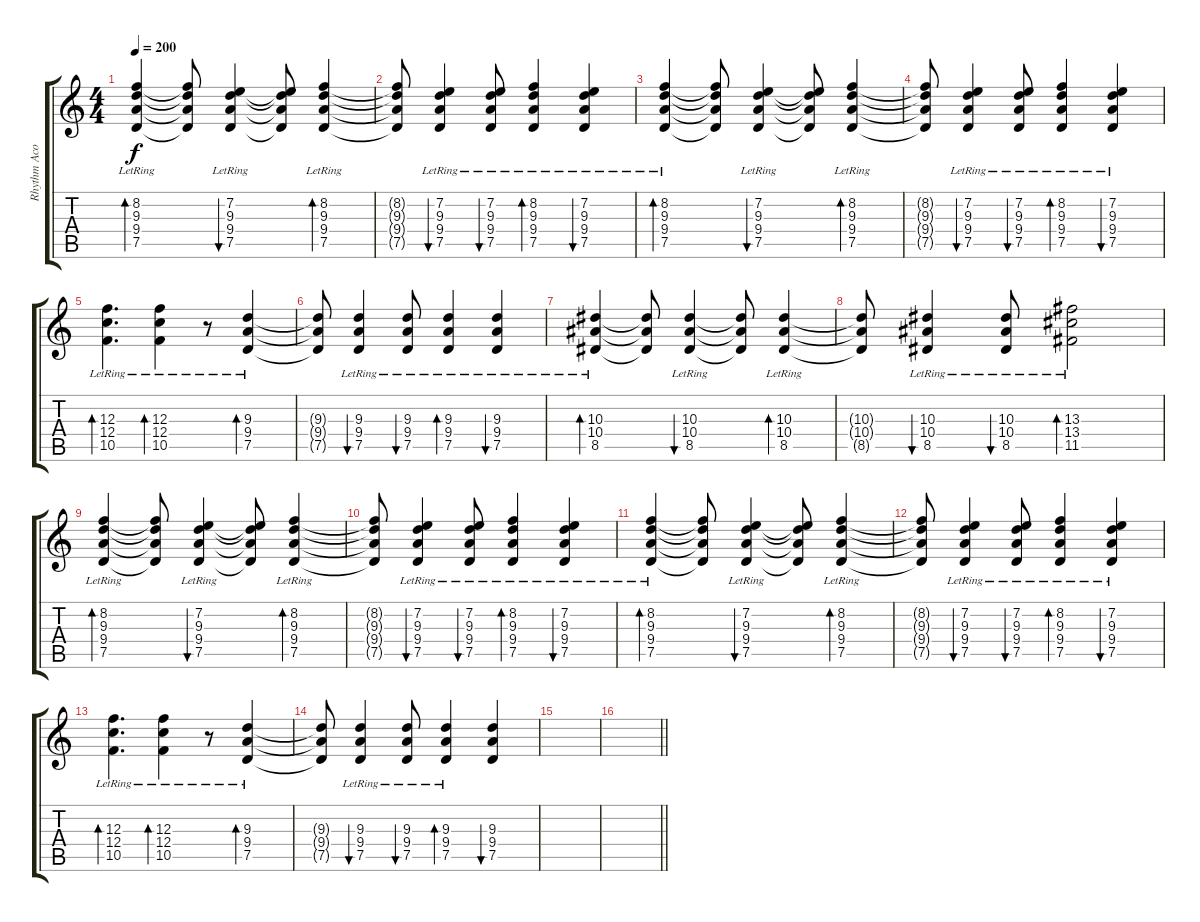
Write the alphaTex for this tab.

\track ("Rhythm Acoustic 1" "Rhythm Aco") {instrument acousticguitarsteel}
\staff {score tabs}
\tuning (D4 A3 F3 C3 G2 D2) {hide}
\ts (4 4)
\tempo 200
\clef g2
\ks c
(8.2{lr} 9.3{lr} 9.4{lr} 7.5{lr}).4{bd 60 dy f} (8.2{t} 9.3{t} 9.4{t} 7.5{t}).8 (7.2{lr} 9.3{lr} 9.4{lr} 7.5{lr}).4{bu 60} (7.2{t} 9.3{t} 9.4{t} 7.5{t}).8 (8.2{lr} 9.3{lr} 9.4{lr} 7.5{lr}).4{bd 60} |
(8.2{t} 9.3{t} 9.4{t} 7.5{t}).8 (7.2{lr} 9.3{lr} 9.4{lr} 7.5{lr}).4{bu 60} (7.2{lr} 9.3{lr} 9.4{lr} 7.5{lr}).8{bu 60} (8.2{lr} 9.3{lr} 9.4{lr} 7.5{lr}).4{bd 60} (7.2{lr} 9.3{lr} 9.4{lr} 7.5{lr}).4{bu 60} |
(8.2{lr} 9.3{lr} 9.4{lr} 7.5{lr}).4{bd 60} (8.2{t} 9.3{t} 9.4{t} 7.5{t}).8 (7.2{lr} 9.3{lr} 9.4{lr} 7.5{lr}).4{bu 60} (7.2{t} 9.3{t} 9.4{t} 7.5{t}).8 (8.2{lr} 9.3{lr} 9.4{lr} 7.5{lr}).4{bd 60} |
(8.2{t} 9.3{t} 9.4{t} 7.5{t}).8 (7.2{lr} 9.3{lr} 9.4{lr} 7.5{lr}).4{bu 60} (7.2{lr} 9.3{lr} 9.4{lr} 7.5{lr}).8{bu 60} (8.2{lr} 9.3{lr} 9.4{lr} 7.5{lr}).4{bd 60} (7.2{lr} 9.3{lr} 9.4{lr} 7.5{lr}).4{bu 60} |
(12.3{lr} 12.4{lr} 10.5{lr}).4{d bd 60} (12.3{lr} 12.4{lr} 10.5{lr}).4{bd 60} r.8 (9.3{lr} 9.4{lr} 7.5{lr}).4{bd 60} |
(9.3{t} 9.4{t} 7.5{t}).8 (9.3{lr} 9.4{lr} 7.5{lr}).4{bu 60} (9.3{lr} 9.4{lr} 7.5{lr}).8{bu 60} (9.3{lr} 9.4{lr} 7.5{lr}).4{bd 60} (9.3{lr} 9.4{lr} 7.5{lr}).4{bu 60} |
(10.3{lr} 10.4{lr} 8.5{lr}).4{bd 60} (10.3{t} 10.4{t} 8.5{t}).8 (10.3{lr} 10.4{lr} 8.5{lr}).4{bu 60} (10.3{t} 10.4{t} 8.5{t}).8 (10.3{lr} 10.4{lr} 8.5{lr}).4{bd 60} |
(10.3{t} 10.4{t} 8.5{t}).8 (10.3{lr} 10.4{lr} 8.5{lr}).4{bu 60} (10.3{lr} 10.4{lr} 8.5{lr}).8{bu 60} (13.3{lr} 13.4{lr} 11.5{lr}).2{bd 60} |
(8.2{lr} 9.3{lr} 9.4{lr} 7.5{lr}).4{bd 60} (8.2{t} 9.3{t} 9.4{t} 7.5{t}).8 (7.2{lr} 9.3{lr} 9.4{lr} 7.5{lr}).4{bu 60} (7.2{t} 9.3{t} 9.4{t} 7.5{t}).8 (8.2{lr} 9.3{lr} 9.4{lr} 7.5{lr}).4{bd 60} |
(8.2{t} 9.3{t} 9.4{t} 7.5{t}).8 (7.2{lr} 9.3{lr} 9.4{lr} 7.5{lr}).4{bu 60} (7.2{lr} 9.3{lr} 9.4{lr} 7.5{lr}).8{bu 60} (8.2{lr} 9.3{lr} 9.4{lr} 7.5{lr}).4{bd 60} (7.2{lr} 9.3{lr} 9.4{lr} 7.5{lr}).4{bu 60} |
(8.2{lr} 9.3{lr} 9.4{lr} 7.5{lr}).4{bd 60} (8.2{t} 9.3{t} 9.4{t} 7.5{t}).8 (7.2{lr} 9.3{lr} 9.4{lr} 7.5{lr}).4{bu 60} (7.2{t} 9.3{t} 9.4{t} 7.5{t}).8 (8.2{lr} 9.3{lr} 9.4{lr} 7.5{lr}).4{bd 60} |
(8.2{t} 9.3{t} 9.4{t} 7.5{t}).8 (7.2{lr} 9.3{lr} 9.4{lr} 7.5{lr}).4{bu 60} (7.2{lr} 9.3{lr} 9.4{lr} 7.5{lr}).8{bu 60} (8.2{lr} 9.3{lr} 9.4{lr} 7.5{lr}).4{bd 60} (7.2{lr} 9.3{lr} 9.4{lr} 7.5{lr}).4{bu 60} |
(12.3{lr} 12.4{lr} 10.5{lr}).4{d bd 60} (12.3{lr} 12.4{lr} 10.5{lr}).4{bd 60} r.8 (9.3{lr} 9.4{lr} 7.5{lr}).4{bd 60} |
(9.3{t} 9.4{t} 7.5{t}).8 (9.3{lr} 9.4{lr} 7.5{lr}).4{bu 60} (9.3{lr} 9.4{lr} 7.5{lr}).8{bu 60} (9.3{lr} 9.4{lr} 7.5{lr}).4{bd 60} (9.3 9.4 7.5).4{bu 60} |
|
\barLineRight lightlight
